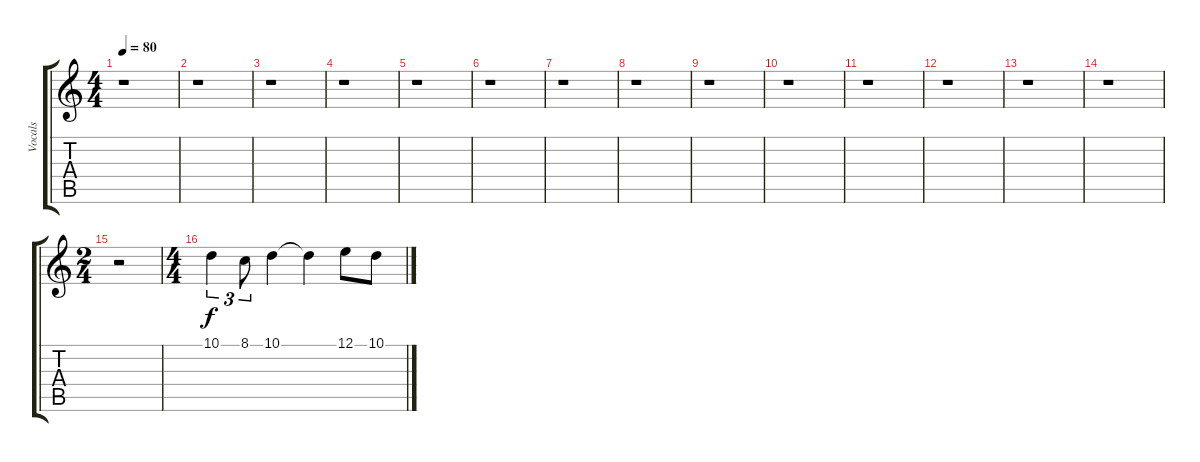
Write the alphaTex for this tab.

\track ("Vocals" "Vocals") {instrument lead6voice}
\staff {score tabs}
\tuning (E4 B3 G3 D3 A2 E2) {hide}
\ts (4 4)
\tempo 80
\clef g2
\ks c
r.1{dy f instrument lead6voice} |
r.1 |
r.1 |
r.1 |
r.1 |
r.1 |
r.1 |
r.1 |
r.1 |
r.1 |
r.1 |
r.1 |
r.1 |
r.1 |
\ts (2 4)
r.2 |
\ts (4 4)
10.1.4{tu (3 2)} 8.1.8{tu (3 2)} 10.1.4 10.1{t}.4 12.1.8 10.1.8
